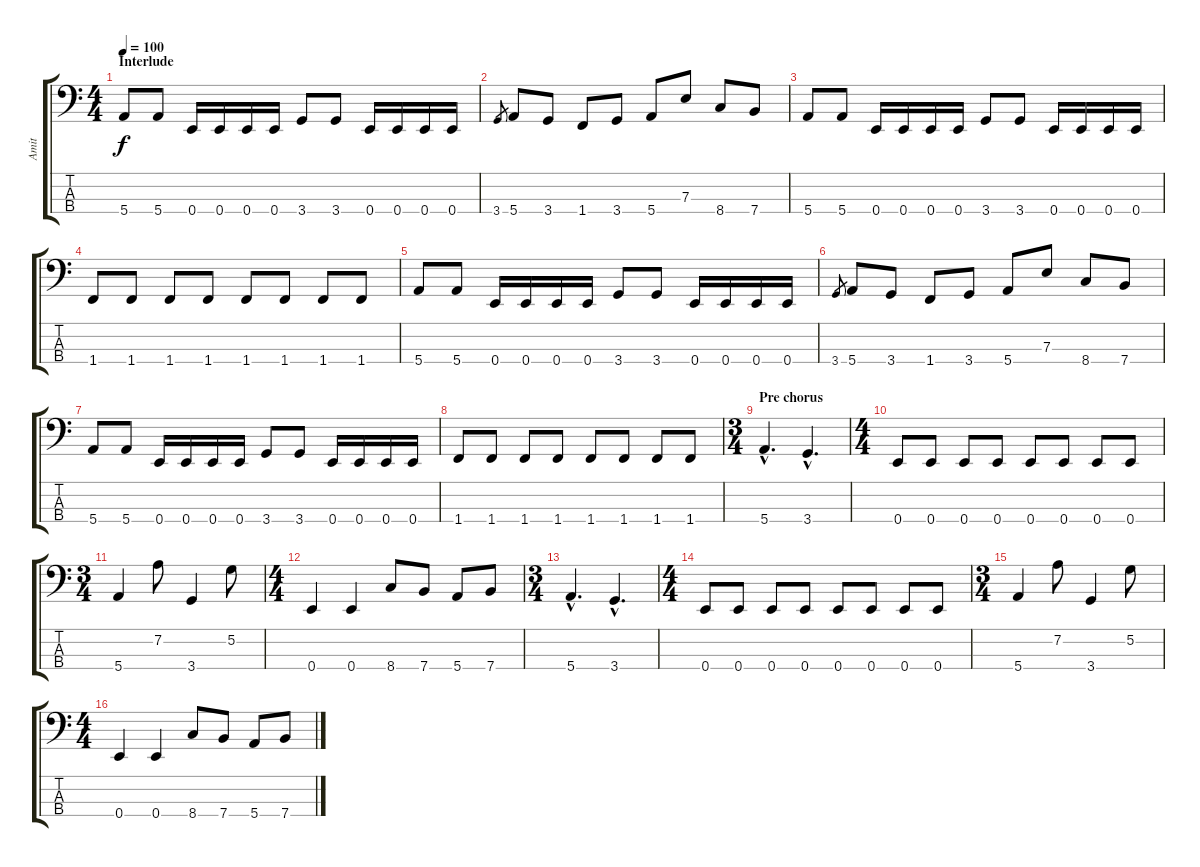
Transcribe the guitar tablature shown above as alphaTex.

\track ("Amit" "Amit") {instrument electricbassfinger}
\staff {score tabs}
\tuning (G2 D2 A1 E1) {hide}
\ts (4 4)
\section ("" "Interlude")
\tempo 100
\clef f4
\ks c
5.4.8{dy f} 5.4.8 0.4.16 0.4.16 0.4.16 0.4.16 3.4.8 3.4.8 0.4.16 0.4.16 0.4.16 0.4.16 |
3.4.8{gr} 5.4.8 3.4.8 1.4.8 3.4.8 5.4.8 7.3.8 8.4.8 7.4.8 |
5.4.8 5.4.8 0.4.16 0.4.16 0.4.16 0.4.16 3.4.8 3.4.8 0.4.16 0.4.16 0.4.16 0.4.16 |
1.4.8 1.4.8 1.4.8 1.4.8 1.4.8 1.4.8 1.4.8 1.4.8 |
5.4.8 5.4.8 0.4.16 0.4.16 0.4.16 0.4.16 3.4.8 3.4.8 0.4.16 0.4.16 0.4.16 0.4.16 |
3.4.8{gr} 5.4.8 3.4.8 1.4.8 3.4.8 5.4.8 7.3.8 8.4.8 7.4.8 |
5.4.8 5.4.8 0.4.16 0.4.16 0.4.16 0.4.16 3.4.8 3.4.8 0.4.16 0.4.16 0.4.16 0.4.16 |
1.4.8 1.4.8 1.4.8 1.4.8 1.4.8 1.4.8 1.4.8 1.4.8 |
\ts (3 4)
\section ("" "Pre chorus")
5.4{hac}.4{d} 3.4{hac}.4{d} |
\ts (4 4)
0.4.8 0.4.8 0.4.8 0.4.8 0.4.8 0.4.8 0.4.8 0.4.8 |
\ts (3 4)
5.4.4 7.2.8 3.4.4 5.2.8 |
\ts (4 4)
0.4.4 0.4.4 8.4.8 7.4.8 5.4.8 7.4.8 |
\ts (3 4)
5.4{hac}.4{d} 3.4{hac}.4{d} |
\ts (4 4)
0.4.8 0.4.8 0.4.8 0.4.8 0.4.8 0.4.8 0.4.8 0.4.8 |
\ts (3 4)
5.4.4 7.2.8 3.4.4 5.2.8 |
\ts (4 4)
0.4.4 0.4.4 8.4.8 7.4.8 5.4.8 7.4.8
